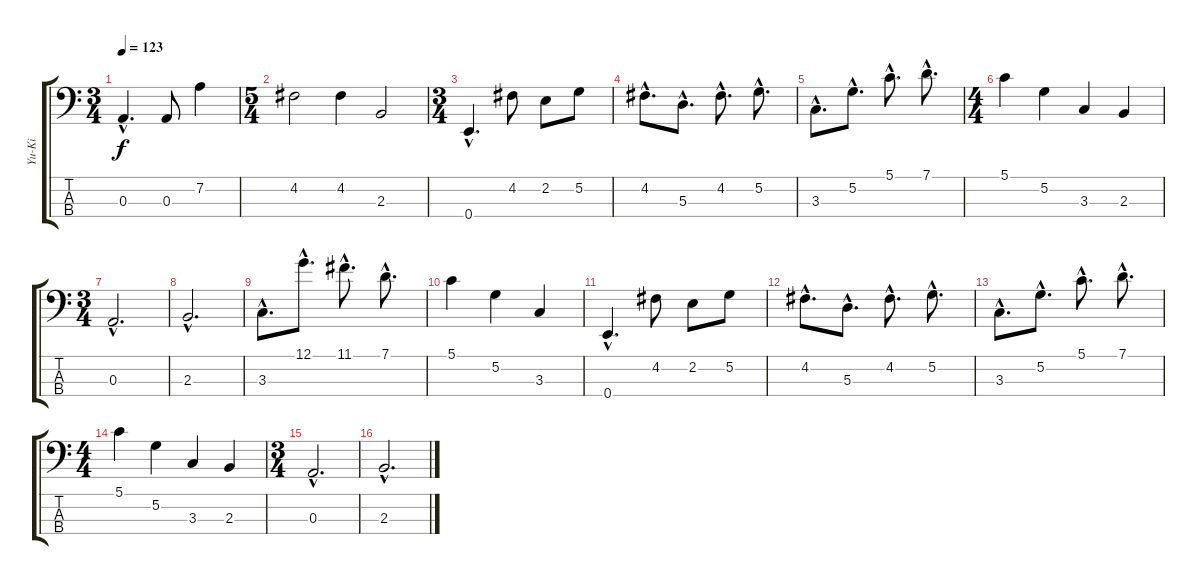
\track ("Yu-Ki" "Yu-Ki") {instrument fretlessbass}
\staff {score tabs}
\tuning (G2 D2 A1 E1) {hide}
\ts (3 4)
\tempo 123
\clef f4
\ks c
0.3{hac}.4{d dy f} 0.3.8 7.2.4 |
\ts (5 4)
4.2.2 4.2.4 2.3.2 |
\ts (3 4)
0.4{hac}.4{d} 4.2.8 2.2.8 5.2.8 |
4.2{hac}.8{d} 5.3{hac}.8{d} 4.2{hac}.8{d} 5.2{hac}.8{d} |
3.3{hac}.8{d} 5.2{hac}.8{d} 5.1{hac}.8{d} 7.1{hac}.8{d} |
\ts (4 4)
5.1.4 5.2.4 3.3.4 2.3.4 |
\ts (3 4)
0.3{hac}.2{d} |
2.3{hac}.2{d} |
3.3{hac}.8{d} 12.1{hac}.8{d} 11.1{hac}.8{d} 7.1{hac}.8{d} |
5.1.4 5.2.4 3.3.4 |
0.4{hac}.4{d} 4.2.8 2.2.8 5.2.8 |
4.2{hac}.8{d} 5.3{hac}.8{d} 4.2{hac}.8{d} 5.2{hac}.8{d} |
3.3{hac}.8{d} 5.2{hac}.8{d} 5.1{hac}.8{d} 7.1{hac}.8{d} |
\ts (4 4)
5.1.4 5.2.4 3.3.4 2.3.4 |
\ts (3 4)
0.3{hac}.2{d} |
2.3{hac}.2{d}
